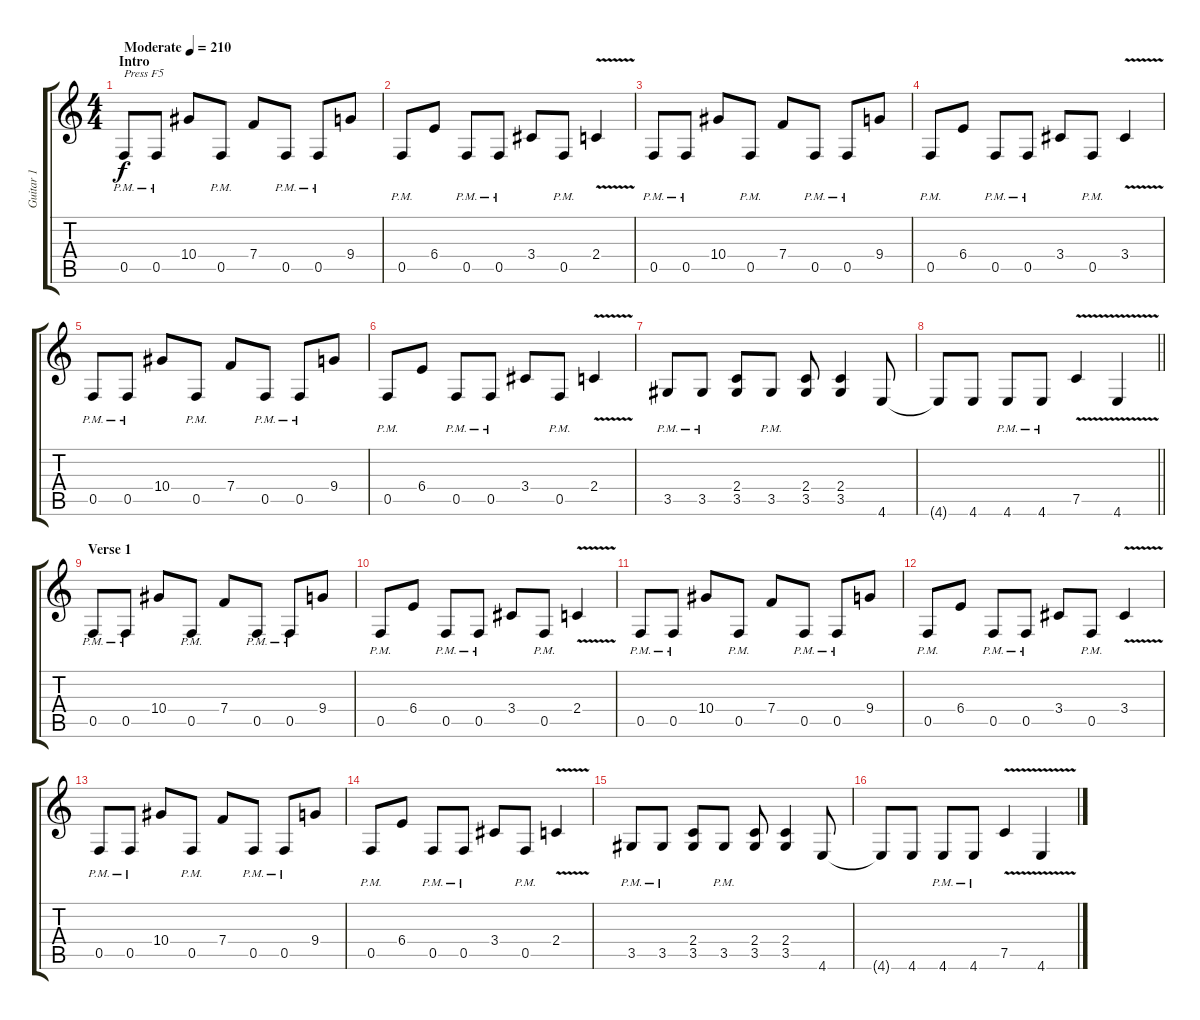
\track ("Guitar 1" "Guitar 1") {instrument distortionguitar}
\staff {score tabs}
\tuning (C4 G3 Eb3 Bb2 F2 C2) {hide}
\ts (4 4)
\section ("" "Intro")
\tempo (210 "Moderate")
\clef g2
\ks c
0.5{pm}.8{txt "Press F5" dy f instrument distortionguitar} 0.5{pm}.8 10.4.8 0.5{pm}.8 7.4.8 0.5{pm}.8 0.5{pm}.8 9.4.8 |
0.5{pm}.8 6.4.8 0.5{pm}.8 0.5{pm}.8 3.4.8 0.5{pm}.8 2.4{v}.4 |
0.5{pm}.8 0.5{pm}.8 10.4.8 0.5{pm}.8 7.4.8 0.5{pm}.8 0.5{pm}.8 9.4.8 |
0.5{pm}.8 6.4.8 0.5{pm}.8 0.5{pm}.8 3.4.8 0.5{pm}.8 3.4{v}.4 |
0.5{pm}.8 0.5{pm}.8 10.4.8 0.5{pm}.8 7.4.8 0.5{pm}.8 0.5{pm}.8 9.4.8 |
0.5{pm}.8 6.4.8 0.5{pm}.8 0.5{pm}.8 3.4.8 0.5{pm}.8 2.4{v}.4 |
3.5{pm}.8 3.5{pm}.8 (2.4 3.5).8 3.5{pm}.8 (2.4 3.5).8 (2.4 3.5).4 4.6.8 |
\barLineRight lightlight
4.6{t}.8 4.6.8 4.6{pm}.8 4.6{pm}.8 7.5{v}.4 4.6{v}.4 |
\section ("" "Verse 1")
0.5{pm}.8 0.5{pm}.8 10.4.8 0.5{pm}.8 7.4.8 0.5{pm}.8 0.5{pm}.8 9.4.8 |
0.5{pm}.8 6.4.8 0.5{pm}.8 0.5{pm}.8 3.4.8 0.5{pm}.8 2.4{v}.4 |
0.5{pm}.8 0.5{pm}.8 10.4.8 0.5{pm}.8 7.4.8 0.5{pm}.8 0.5{pm}.8 9.4.8 |
0.5{pm}.8 6.4.8 0.5{pm}.8 0.5{pm}.8 3.4.8 0.5{pm}.8 3.4{v}.4 |
0.5{pm}.8 0.5{pm}.8 10.4.8 0.5{pm}.8 7.4.8 0.5{pm}.8 0.5{pm}.8 9.4.8 |
0.5{pm}.8 6.4.8 0.5{pm}.8 0.5{pm}.8 3.4.8 0.5{pm}.8 2.4{v}.4 |
3.5{pm}.8 3.5{pm}.8 (2.4 3.5).8 3.5{pm}.8 (2.4 3.5).8 (2.4 3.5).4 4.6.8 |
4.6{t}.8 4.6.8 4.6{pm}.8 4.6{pm}.8 7.5{v}.4 4.6{v}.4
